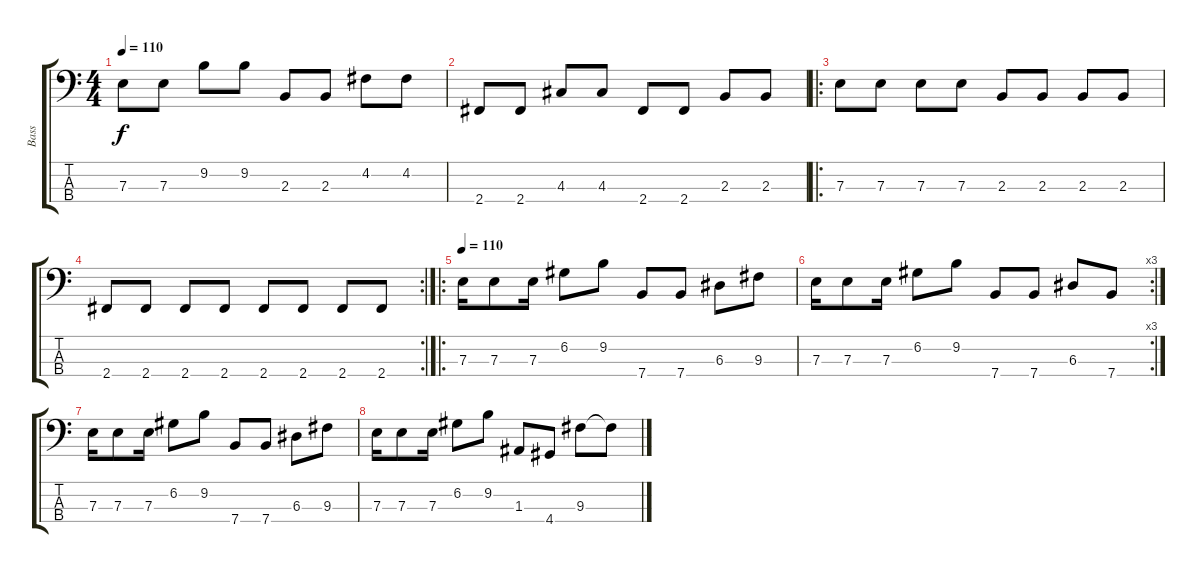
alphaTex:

\track ("Bass" "Bass") {instrument distortionguitar}
\staff {score tabs}
\tuning (G2 D2 A1 E1) {hide}
\ts (4 4)
\tempo 110
\clef f4
\ks c
7.3.8{dy f} 7.3.8 9.2.8 9.2.8 2.3.8 2.3.8 4.2.8 4.2.8 |
2.4.8 2.4.8 4.3.8 4.3.8 2.4.8 2.4.8 2.3.8 2.3.8 |
\ro
7.3.8 7.3.8 7.3.8 7.3.8 2.3.8 2.3.8 2.3.8 2.3.8 |
\rc 2
2.4.8 2.4.8 2.4.8 2.4.8 2.4.8 2.4.8 2.4.8 2.4.8 |
\ro
\tempo 110
7.3.16{instrument electricbasspick} 7.3.8 7.3.16 6.2.8 9.2.8 7.4.8 7.4.8 6.3.8 9.3.8 |
\rc 3
7.3.16 7.3.8 7.3.16 6.2.8 9.2.8 7.4.8 7.4.8 6.3.8 7.4.8 |
7.3.16 7.3.8 7.3.16 6.2.8 9.2.8 7.4.8 7.4.8 6.3.8 9.3.8 |
7.3.16 7.3.8 7.3.16 6.2.8 9.2.8 1.3.8{volume 13} 4.4.8 9.3.8 9.3{t}.8
